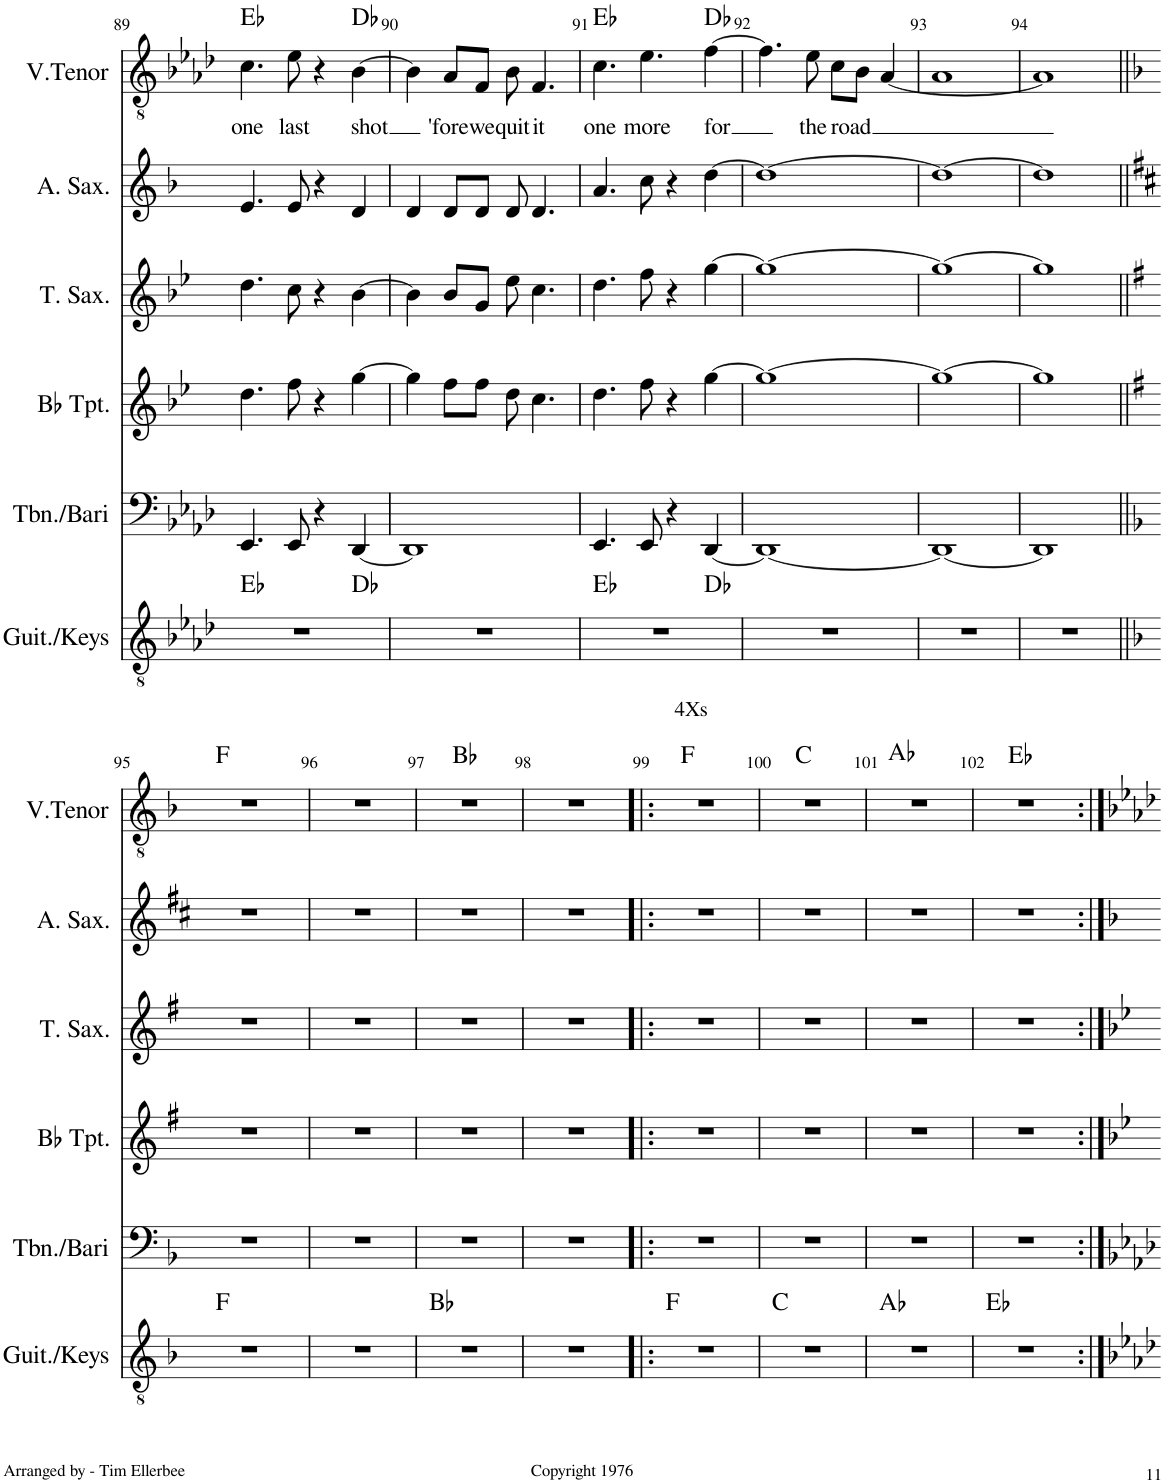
**kern	**harte	**kern	**kern	**kern	**kern	**kern	**text	**harte
*part6	*part6	*part5	*part4	*part3	*part2	*part1	*part1	*part1
*staff6	*	*staff5	*staff4	*staff3	*staff2	*staff1	*staff1	*
*I"Guit./Keys	*	*I"T-bone/Bari	*I"Bb Trumpet	*I"Tenor Saxophone	*I"Alto Saxophone	*I"V. Tenor	*	*
*I'Guit./Keys	*	*I'Tbn./Bari	*I'Bb Tpt.	*I'T. Sax.	*I'A. Sax.	*I'V.Tenor	*	*
!!LO:PB:g=z
*clefGv2	*	*clefF4	*clefG2	*clefG2	*clefG2	*clefGv2	*	*
*	*	*	*Trd1c2	*Trd8c14	*Trd5c9	*	*	*
*k[b-e-a-d-]	*	*k[b-e-a-d-]	*k[b-e-]	*k[b-e-]	*k[b-]	*k[b-e-a-d-]	*	*
*M4/4	*	*M4/4	*M4/4	*M4/4	*M4/4	*M4/4	*	*
=89	=89	=89	=89	=89	=89	=89	=89	=89
!	!	!	!	!	!	!	!LO:LY:b	!
*^	*	*	*	*	*	*	*	*
1r	2.ryy	Eb:maj	4.EE-/	4.dd\	4.dd\	4.e/	4.c\	one	Eb:maj
!	!	!	!	!	!	!	!	!LO:LY:b	!
.	.	.	8EE-/	8ff\	8cc\	8e/	8e-\	last	.
.	.	.	4r	4r	4r	4r	4r	.	.
!	!	!	!	!	!	!	!	!LO:LY:b	!
.	4ryy	Db:maj	[4DD-/	[4gg\	[4b-\	4d/	[4B-\	shot	Db:maj
*v	*v	*	*	*	*	*	*	*	*
=90	=90	=90	=90	=90	=90	=90	=90	=90
1r	.	1DD-]	4gg\]	4b-\]	4d/	4B-\]	.	.
!	!	!	!	!	!	!	!LO:LY:b	!
.	.	.	8ff\L	8b-/L	8d/L	8A-/L	'fore	.
!	!	!	!	!	!	!	!LO:LY:b	!
.	.	.	8ff\J	8g/J	8d/J	8F/J	we	.
!	!	!	!	!	!	!	!LO:LY:b	!
.	.	.	8dd\	8dd\	8d/	8B-\	quit	.
!	!	!	!	!	!	!	!LO:LY:b	!
.	.	.	4.cc\	4.cc\	4.d/	4.F/	it	.
=91	=91	=91	=91	=91	=91	=91	=91	=91
!	!	!	!	!	!	!	!LO:LY:b	!
*^	*	*	*	*	*	*	*	*
1r	2.ryy	Eb:maj	4.EE-/	4.dd\	4.dd\	4.a/	4.c\	one	Eb:maj
!	!	!	!	!	!	!	!	!LO:LY:b	!
.	.	.	8EE-/	8ff\	8ff\	8cc\	4.e-\	more	.
.	.	.	4r	4r	4r	4r	.	.	.
!	!	!	!	!	!	!	!	!LO:LY:b	!
.	4ryy	Db:maj	[4DD-/	[4gg\	[4gg\	[4dd\	[4f\	for	Db:maj
*v	*v	*	*	*	*	*	*	*	*
=92	=92	=92	=92	=92	=92	=92	=92	=92
1r	.	1DD-_	1gg_	1gg_	1dd_	4.f\]	.	.
!	!	!	!	!	!	!	!LO:LY:b	!
.	.	.	.	.	.	8e-\	the	.
!	!	!	!	!	!	!	!LO:LY:b	!
.	.	.	.	.	.	8c\L	road	.
.	.	.	.	.	.	8B-\J	.	.
.	.	.	.	.	.	[4A-/	.	.
=93	=93	=93	=93	=93	=93	=93	=93	=93
1r	.	1DD-_	1gg_	1gg_	1dd_	1A-	.	.
=94	=94	=94	=94	=94	=94	=94	=94	=94
1r	.	1DD-]	1gg]	1gg]	1dd]	1A-]	.	.
!!LO:LB:g=z
=95||	=95||	=95||	=95||	=95||	=95||	=95||	=95||	=95||
*k[b-]	*	*k[b-]	*k[f#]	*k[f#]	*k[f#c#]	*k[b-]	*	*
1r	F:maj	1r	1r	1r	1r	1r	.	F:maj
=96	=96	=96	=96	=96	=96	=96	=96	=96
1r	.	1r	1r	1r	1r	1r	.	.
=97	=97	=97	=97	=97	=97	=97	=97	=97
*	*	*	*	*	*	*^	*	*
1r	Bb:maj	1r	1r	1r	1r	1r	4ryy	.	.
.	.	.	.	.	.	.	2.ryy	.	Bb:maj
*	*	*	*	*	*	*v	*v	*	*
=98	=98	=98	=98	=98	=98	=98	=98	=98
1r	.	1r	1r	1r	1r	1r	.	.
=99!|:	=99!|:	=99!|:	=99!|:	=99!|:	=99!|:	=99!|:	=99!|:	=99!|:
!	!	!	!	!	!	!LO:TX:a:t=4Xs	!	!
1r	F:maj	1r	1r	1r	1r	1r	.	F:maj
=100	=100	=100	=100	=100	=100	=100	=100	=100
*	*	*	*	*	*	*^	*	*
1r	C:maj	1r	1r	1r	1r	1r	4ryy	.	.
.	.	.	.	.	.	.	2.ryy	.	C:maj
*	*	*	*	*	*	*v	*v	*	*
=101	=101	=101	=101	=101	=101	=101	=101	=101
1r	Ab:maj	1r	1r	1r	1r	1r	.	Ab:maj
=102	=102	=102	=102	=102	=102	=102	=102	=102
1r	Eb:maj	1r	1r	1r	1r	1r	.	Eb:maj
=:|!	=:|!	=:|!	=:|!	=:|!	=:|!	=:|!	=:|!	=:|!
*-	*-	*-	*-	*-	*-	*-	*-	*-
